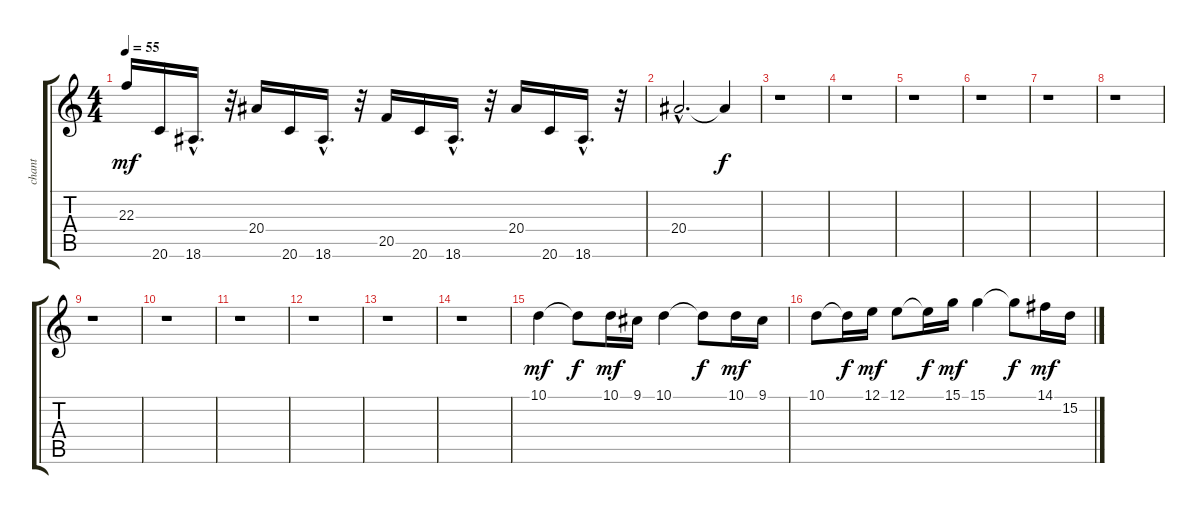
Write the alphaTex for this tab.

\track ("chant" "chant") {instrument choiraahs}
\staff {score tabs}
\tuning (E4 B3 G3 D3 A2 E2) {hide}
\ts (4 4)
\tempo 55
\clef g2
\ks c
22.3.16{dy mf} 20.6.16 18.6{hac}.16{d} r.32 20.4.16 20.6.16 18.6{hac}.16{d} r.32 20.5.16 20.6.16 18.6{hac}.16{d} r.32 20.4.16 20.6.16 18.6{hac}.16{d} r.32 |
20.4{hac}.2{d} 20.4{t}.4{dy f} |
r.1 |
r.1 |
r.1 |
r.1 |
r.1 |
r.1 |
r.1 |
r.1 |
r.1 |
r.1 |
r.1 |
r.1 |
10.1.4{dy mf} 10.1{t}.8{dy f} 10.1.16{dy mf} 9.1.16 10.1.4 10.1{t}.8{dy f} 10.1.16{dy mf} 9.1.16 |
10.1.8 10.1{t}.16{dy f} 12.1.16{dy mf} 12.1.8 12.1{t}.16{dy f} 15.1.16{dy mf} 15.1.4 15.1{t}.8{dy f} 14.1.16{dy mf} 15.2.16
